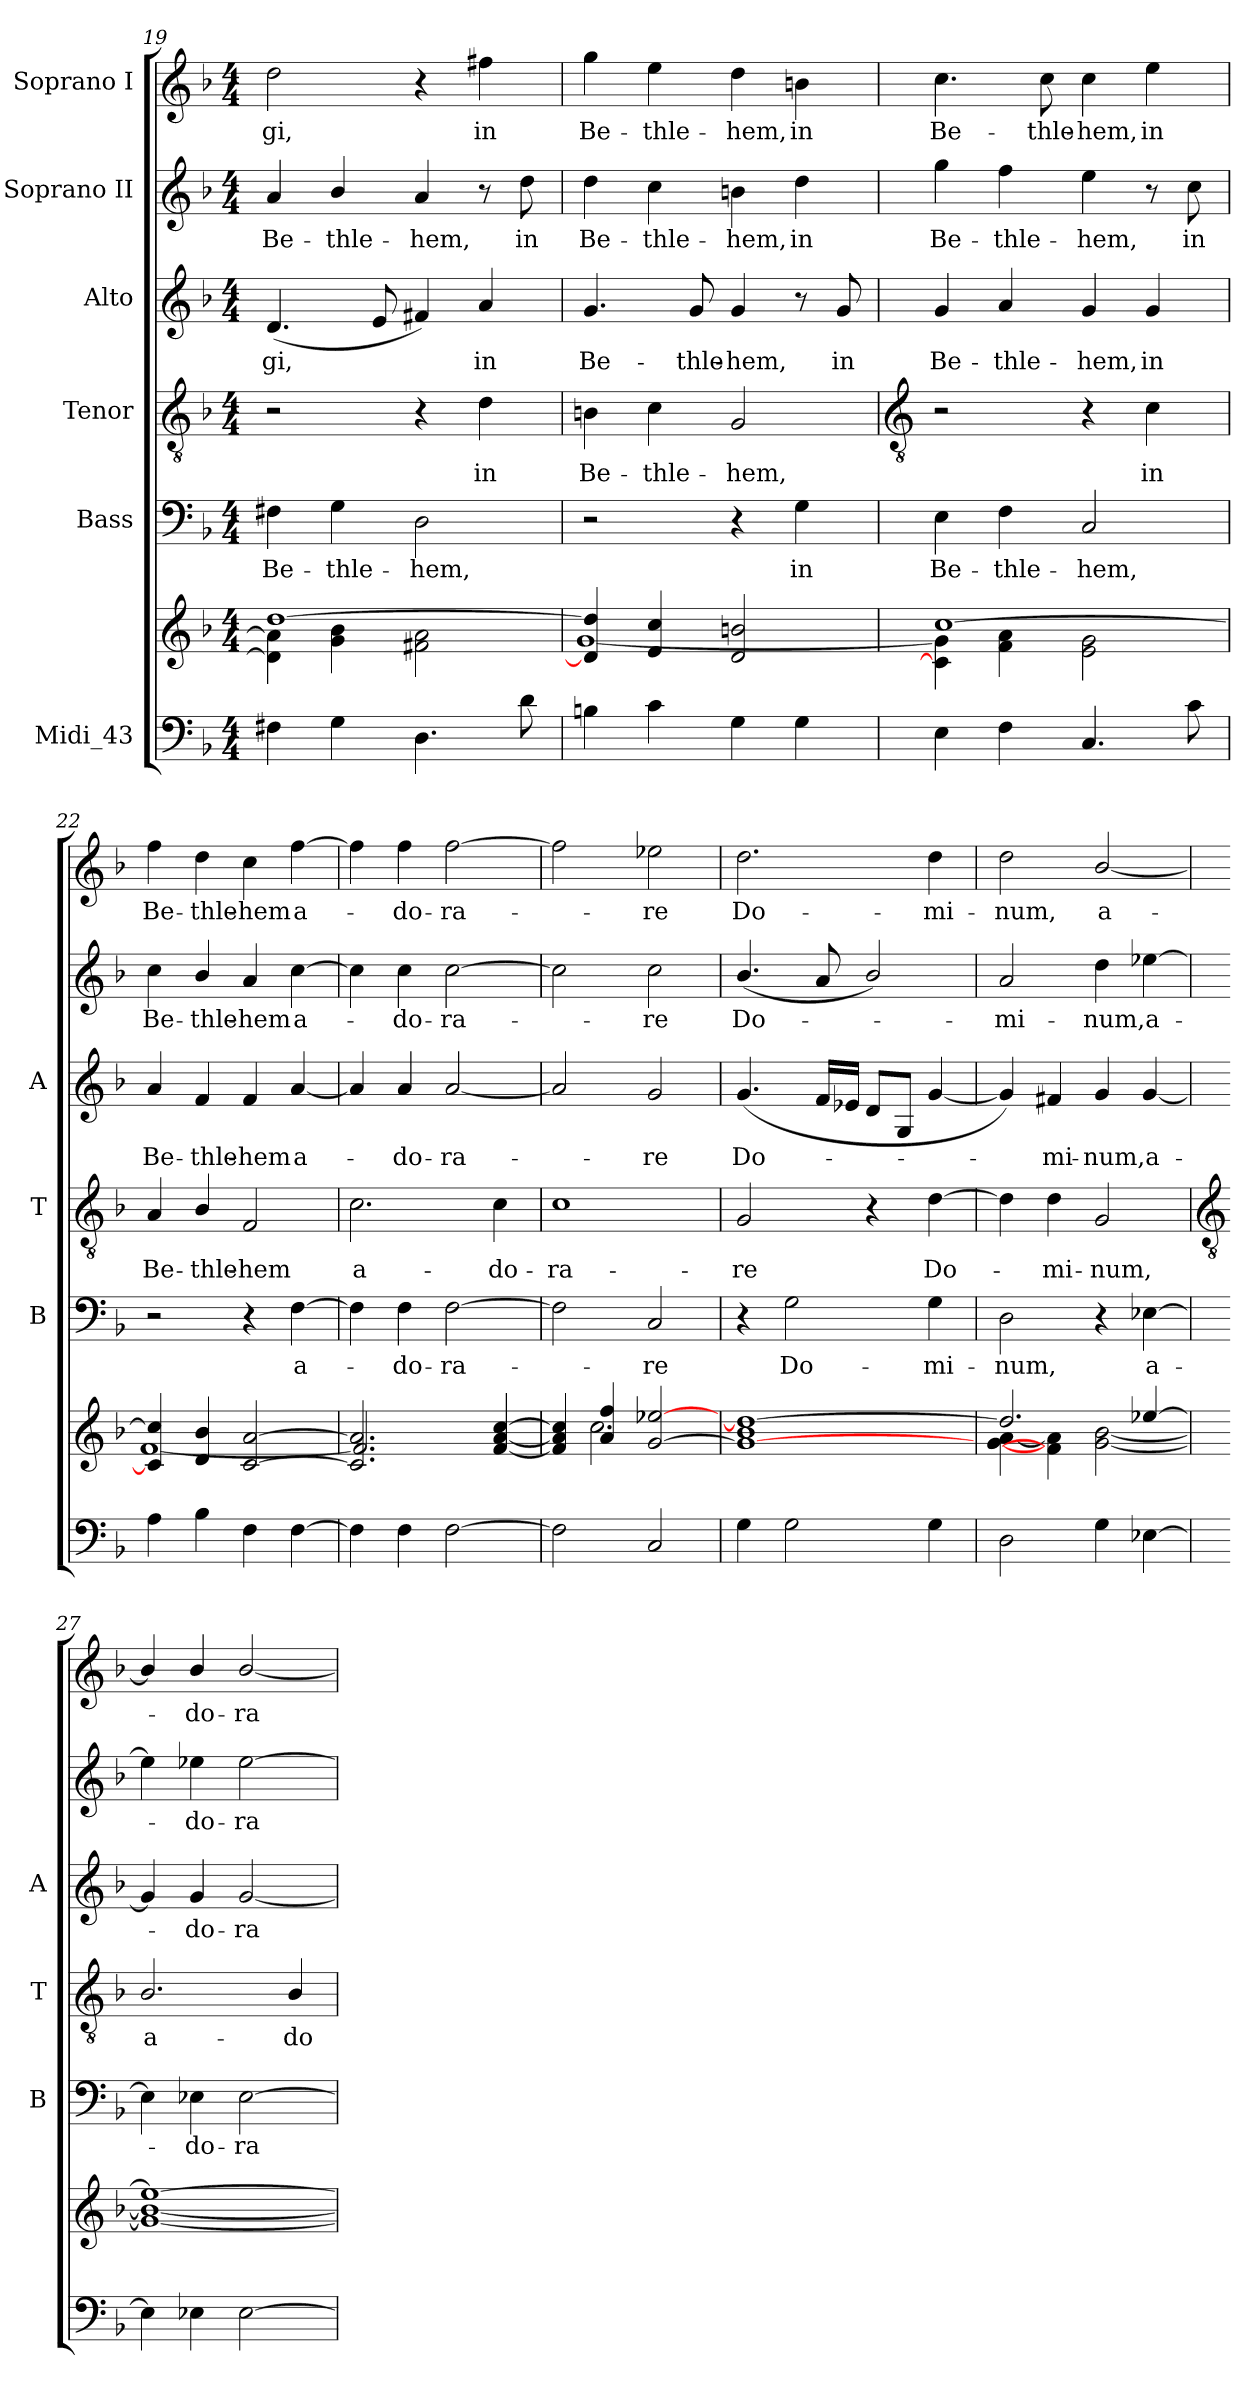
**kern	**kern	**kern	**text	**kern	**text	**kern	**text	**kern	**text	**kern	**text
*part6	*part6	*part5	*part5	*part4	*part4	*part3	*part3	*part2	*part2	*part1	*part1
*staff7	*staff6	*staff5	*staff5	*staff4	*staff4	*staff3	*staff3	*staff2	*staff2	*staff1	*staff1
*I"Midi_43	*	*I"Bass	*	*I"Tenor	*	*I"Alto	*	*I"Soprano II	*	*I"Soprano I	*
*	*	*I'B	*	*I'T	*	*I'A	*	*	*	*	*
*clefF4	*clefG2	*clefF4	*	*clefGv2	*	*clefG2	*	*clefG2	*	*clefG2	*
*k[b-]	*k[b-]	*k[b-]	*	*k[b-]	*	*k[b-]	*	*k[b-]	*	*k[b-]	*
*F:	*F:	*F:	*	*F:	*	*F:	*	*F:	*	*F:	*
*M4/4	*M4/4	*M4/4	*	*M4/4	*	*M4/4	*	*M4/4	*	*M4/4	*
=19	=19	=19	=19	=19	=19	=19	=19	=19	=19	=19	=19
*	*^	*	*	*	*	*	*	*	*	*	*
!	!	!	!	!LO:LY:b	!	!	!	!LO:LY:b	!	!LO:LY:b	!	!LO:LY:b
4F#X	[1dd/	4d\] 4a\]	4F#X	Be-	2r	.	(<4.d	gi,	4a	Be-	2dd	gi,
!	!	!	!	!LO:LY:b	!	!	!	!	!	!LO:LY:b	!	!
4G	.	4g\ 4b-\	4G	-thle-	.	.	.	.	4b-/	-thle-	.	.
.	.	.	.	.	.	.	8e	.	.	.	.	.
!	!	!	!	!LO:LY:b	!	!	!	!	!	!LO:LY:b	!	!
4.D	.	2f#X\ 2a\	2D	-hem,	4r	.	4f#X)	.	4a	-hem,	4r	.
!	!	!	!	!	!	!LO:LY:b	!	!LO:LY:b	!	!	!	!LO:LY:b
.	.	.	.	.	4d	in	4a	in	8r	.	4ff#X	in
!	!	!	!	!	!	!	!	!	!	!LO:LY:b	!	!
8d	.	.	.	.	.	.	.	.	8dd	in	.	.
=20	=20	=20	=20	=20	=20	=20	=20	=20	=20	=20	=20	=20
!	!	!	!	!	!	!LO:LY:b	!	!LO:LY:b	!	!LO:LY:b	!	!LO:LY:b
4Bn	4d/] 4dd/]	[1g\	2r	.	4Bn	Be-	4.g	Be-	4dd	Be-	4gg	Be-
!	!	!	!	!	!	!LO:LY:b	!	!	!	!LO:LY:b	!	!LO:LY:b
4c	4e/ 4cc/	.	.	.	4c	-thle-	.	.	4cc	-thle-	4ee	-thle-
!	!	!	!	!	!	!	!	!LO:LY:b	!	!	!	!
.	.	.	.	.	.	.	8g	-thle-	.	.	.	.
!	!	!	!	!	!	!LO:LY:b	!	!LO:LY:b	!	!LO:LY:b	!	!LO:LY:b
4G	2d/ 2bn/	.	4r	.	2G	-hem,	4g	-hem,	4bn	-hem,	4dd	-hem,
!	!	!	!	!LO:LY:b	!	!	!	!	!	!LO:LY:b	!	!LO:LY:b
4G	.	.	4G	in	.	.	8r	.	4dd	in	4bn	in
!	!	!	!	!	!	!	!	!LO:LY:b	!	!	!	!
.	.	.	.	.	.	.	8g	in	.	.	.	.
!!LO:LB:g=z
=21	=21	=21	=21	=21	=21	=21	=21	=21	=21	=21	=21	=21
*	*	*	*	*	*clefGv2	*	*	*	*	*	*	*
!	!	!	!	!LO:LY:b	!	!	!	!LO:LY:b	!	!LO:LY:b	!	!LO:LY:b
4E	[1cc/	4c\] 4g\]	4E	Be-	2r	.	4g	Be-	4gg	Be-	4.cc	Be-
!	!	!	!	!LO:LY:b	!	!	!	!LO:LY:b	!	!LO:LY:b	!	!
4F	.	4f\ 4a\	4F	-thle-	.	.	4a	-thle-	4ff	-thle-	.	.
!	!	!	!	!	!	!	!	!	!	!	!	!LO:LY:b
.	.	.	.	.	.	.	.	.	.	.	8cc	-thle-
!	!	!	!	!LO:LY:b	!	!	!	!LO:LY:b	!	!LO:LY:b	!	!LO:LY:b
4.C	.	2e\ 2g\	2C	-hem,	4r	.	4g	-hem,	4ee	-hem,	4cc	-hem,
!	!	!	!	!	!	!LO:LY:b	!	!LO:LY:b	!	!	!	!LO:LY:b
.	.	.	.	.	4c	in	4g	in	8r	.	4ee	in
!	!	!	!	!	!	!	!	!	!	!LO:LY:b	!	!
8c	.	.	.	.	.	.	.	.	8cc	in	.	.
=22	=22	=22	=22	=22	=22	=22	=22	=22	=22	=22	=22	=22
!	!	!	!	!	!	!LO:LY:b	!	!LO:LY:b	!	!LO:LY:b	!	!LO:LY:b
4A	4c/] 4cc/]	[1f\	2r	.	4A	Be-	4a	Be-	4cc	Be-	4ff	Be-
!	!	!	!	!	!	!LO:LY:b	!	!LO:LY:b	!	!LO:LY:b	!	!LO:LY:b
4B-	4d/ 4b-/	.	.	.	4B-/	-thle-	4f	-thle-	4b-/	-thle-	4dd	-thle-
!	!	!	!	!	!	!LO:LY:b	!	!LO:LY:b	!	!LO:LY:b	!	!LO:LY:b
4F	[2c/ [2a/	.	4r	.	2F	-hem	4f	-hem	4a	-hem	4cc	-hem
!	!	!	!	!LO:LY:b	!	!	!	!LO:LY:b	!	!LO:LY:b	!	!LO:LY:b
[4F	.	.	[4F	a-	.	.	[4a	a-	[4cc	a-	[4ff	a-
=23	=23	=23	=23	=23	=23	=23	=23	=23	=23	=23	=23	=23
!	!	!	!	!	!	!LO:LY:b	!	!	!	!	!	!
4F]	2.c/] 2.a/]	2.f/]	4F]	.	2.c	a-	4a]	.	4cc]	.	4ff]	.
!	!	!	!	!LO:LY:b	!	!	!	!LO:LY:b	!	!LO:LY:b	!	!LO:LY:b
4F	.	.	4F	do-	.	.	4a	do-	4cc	do-	4ff	do-
!	!	!	!	!LO:LY:b	!	!	!	!LO:LY:b	!	!LO:LY:b	!	!LO:LY:b
[2F	.	.	[2F	-ra-	.	.	[2a	-ra-	[2cc	-ra-	[2ff	-ra-
!	!	!	!	!	!	!LO:LY:b	!	!	!	!	!	!
.	[4f/ [4a/ [4cc/	4ryy	.	.	4c	-do-	.	.	.	.	.	.
=24	=24	=24	=24	=24	=24	=24	=24	=24	=24	=24	=24	=24
!	!	!	!	!	!	!LO:LY:b	!	!	!	!	!	!
2F]	4f/] 4a/] 4cc/]	4ryy	2F]	.	1c	-ra-	2a]	.	2cc]	.	2ff]	.
.	4a/ 4ff/	2.cc\	.	.	.	.	.	.	.	.	.	.
!	!	!	!	!LO:LY:b	!	!	!	!LO:LY:b	!	!LO:LY:b	!	!LO:LY:b
2C	[2g/ [2ee-X/	.	2C	re	.	.	2g	re	2cc	re	2ee-X	re
=25	=25	=25	=25	=25	=25	=25	=25	=25	=25	=25	=25	=25
!	!	!	!	!	!	!LO:LY:b	!	!LO:LY:b	!	!LO:LY:b	!	!LO:LY:b
4G	1g/_ 1dd/_	1b-\	4r	.	2G	-re	(<4.g	Do-	(<4.b-/	Do-	2.dd	Do-
!	!	!	!	!LO:LY:b	!	!	!	!	!	!	!	!
2G	.	.	2G	Do-	.	.	.	.	.	.	.	.
.	.	.	.	.	.	.	16fLL	.	8a	.	.	.
.	.	.	.	.	.	.	16e-XJJ	.	.	.	.	.
.	.	.	.	.	4r	.	8dL	.	2b-/)	.	.	.
.	.	.	.	.	.	.	8GJ	.	.	.	.	.
!	!	!	!	!LO:LY:b	!	!LO:LY:b	!	!	!	!	!	!LO:LY:b
4G	.	.	4G	-mi-	[4d	Do-	[4g	.	.	.	4dd	-mi-
=26	=26	=26	=26	=26	=26	=26	=26	=26	=26	=26	=26	=26
!	!	!	!	!LO:LY:b	!	!	!	!	!	!LO:LY:b	!	!LO:LY:b
2D	2.dd/]	[4g\ [4a\	2D	-num,	4d]	.	4g])	.	2a	mi-	2dd	-num,
!	!	!	!	!	!	!LO:LY:b	!	!LO:LY:b	!	!	!	!
.	.	4f#\] 4a\]	.	.	4d	mi-	4f#X	mi-	.	.	.	.
!	!	!	!	!	!	!LO:LY:b	!	!LO:LY:b	!	!LO:LY:b	!	!LO:LY:b
4G	.	[2g\ [2b-\	4r	.	2G	-num,	4g	-num,	4dd	-num,	[2b-/	a-
!	!	!	!	!LO:LY:b	!	!	!	!LO:LY:b	!	!LO:LY:b	!	!
[4E-X	[4ee-X/	.	[4E-X	a-	.	.	[4g	a-	[4ee-X	a-	.	.
!!LO:LB:g=z
=27	=27	=27	=27	=27	=27	=27	=27	=27	=27	=27	=27	=27
*	*	*	*	*	*clefGv2	*	*	*	*	*	*	*
!	!	!	!	!	!	!LO:LY:b	!	!	!	!	!	!
4E-]	1ee-/_	1g\_ 1b-\_	4E-]	.	2.B-/	a-	4g]	.	4ee-]	.	4b-/]	.
!	!	!	!	!LO:LY:b	!	!	!	!LO:LY:b	!	!LO:LY:b	!	!LO:LY:b
4E-	.	.	4E-	do-	.	.	4g	do-	4ee-	do-	4b-/	do-
!	!	!	!	!LO:LY:b	!	!	!	!LO:LY:b	!	!LO:LY:b	!	!LO:LY:b
[2E-	.	.	[2E-	-ra-	.	.	[2g	-ra-	[2ee-	-ra-	[2b-/	-ra-
!	!	!	!	!	!	!LO:LY:b	!	!	!	!	!	!
.	.	.	.	.	4B-/	-do-	.	.	.	.	.	.
*	*v	*v	*	*	*	*	*	*	*	*	*	*
=	=	=	=	=	=	=	=	=	=	=	=
*-	*-	*-	*-	*-	*-	*-	*-	*-	*-	*-	*-
